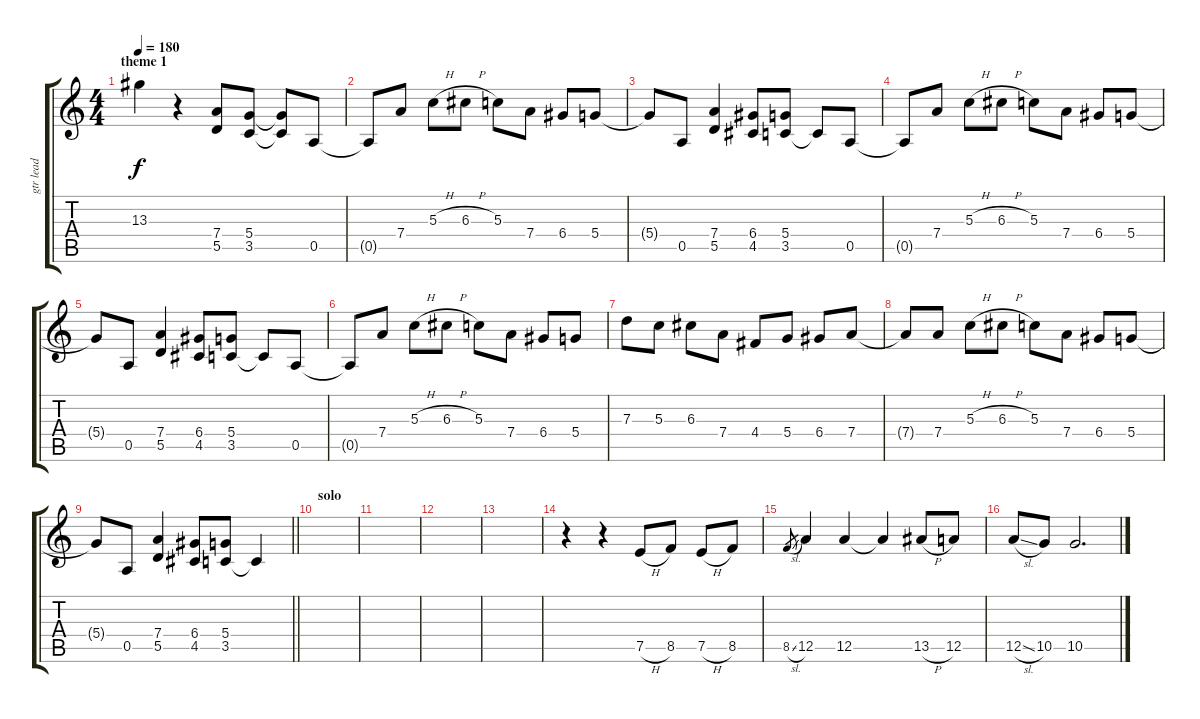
\track ("gtr lead" "gtr lead") {instrument distortionguitar}
\staff {score tabs}
\tuning (E4 B3 G3 D3 A2 E2) {hide}
\ts (4 4)
\section ("" "theme 1")
\tempo 180
\clef g2
\ks c
13.3{t}.4{dy f} r.4 (7.4 5.5).8 (5.4 3.5).8 (5.4{t} 3.5{t}).8 0.5.8 |
0.5{t}.8 7.4.8 5.3{h}.8 6.3{h}.8 5.3.8 7.4.8 6.4.8 5.4.8 |
5.4{t}.8 0.5.8 (7.4 5.5).4 (6.4 4.5).8 (5.4 3.5).8 3.5{t}.8 0.5.8 |
0.5{t}.8 7.4.8 5.3{h}.8 6.3{h}.8 5.3.8 7.4.8 6.4.8 5.4.8 |
5.4{t}.8 0.5.8 (7.4 5.5).4 (6.4 4.5).8 (5.4 3.5).8 3.5{t}.8 0.5.8 |
0.5{t}.8 7.4.8 5.3{h}.8 6.3{h}.8 5.3.8 7.4.8 6.4.8 5.4.8 |
7.3.8 5.3.8 6.3.8 7.4.8 4.4.8 5.4.8 6.4.8 7.4.8 |
7.4{t}.8 7.4.8 5.3{h}.8 6.3{h}.8 5.3.8 7.4.8 6.4.8 5.4.8 |
\barLineRight lightlight
5.4{t}.8 0.5.8 (7.4 5.5).4 (6.4 4.5).8 (5.4 3.5).8 3.5{t}.4 |
\section ("" "solo")
|
|
|
|
r.4 r.4 7.5{h}.8 8.5.8 7.5{h}.8 8.5.8 |
8.5{sl}.8{gr} 12.5.4 12.5.4 12.5{t}.4 13.5{h}.8 12.5.8 |
12.5{sl}.8 10.5.8 10.5.2{d}
